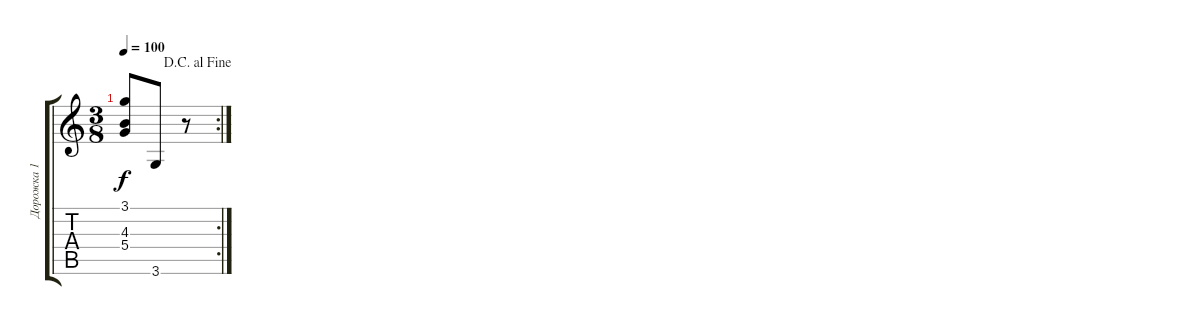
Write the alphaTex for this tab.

\track ("Дорожка 1" "Дорожка 1") {instrument acousticguitarnylon}
\staff {score tabs}
\tuning (E4 B3 G3 D3 A2 E2) {hide}
\rc 2
\ts (3 8)
\jump dacapoalfine
\tempo 100
\clef g2
\ks c
(3.1 4.3 5.4).8{dy f} 3.6.8 r.8
